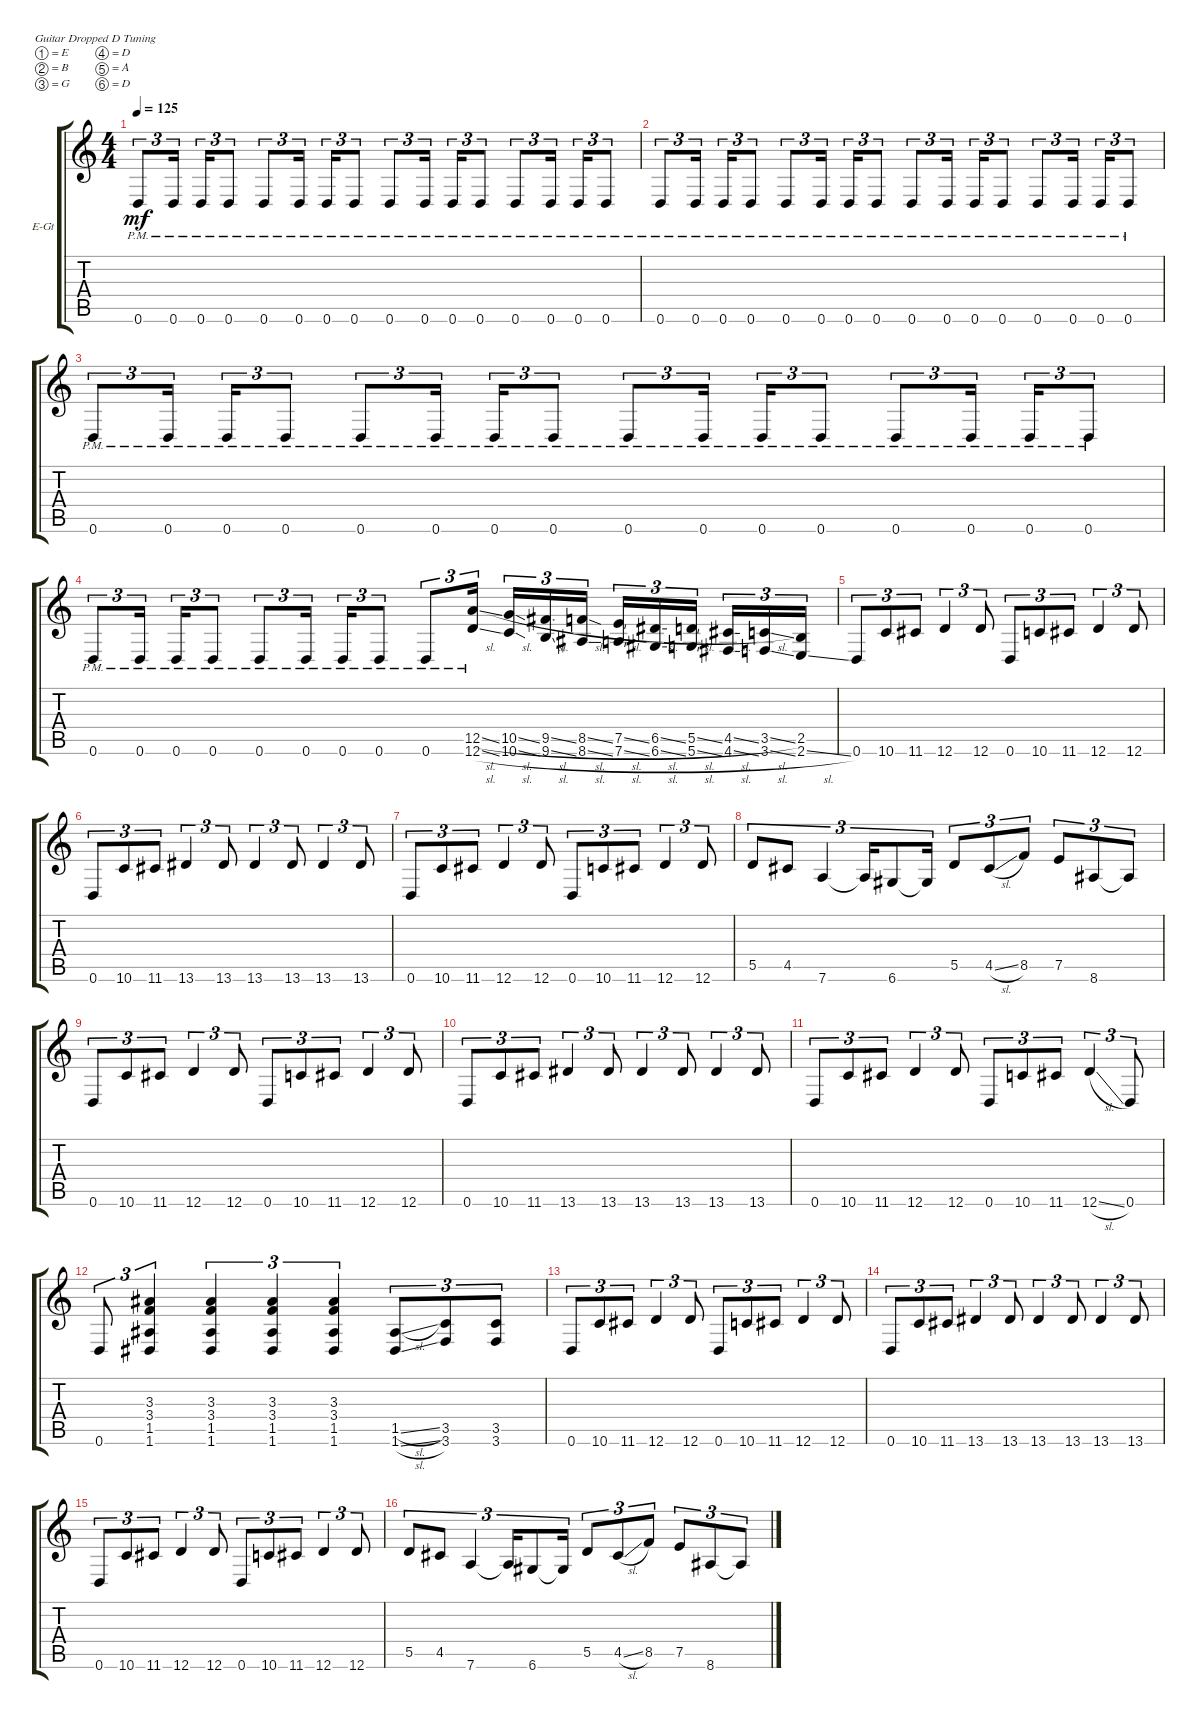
\defaultSystemsLayout 4
\bracketExtendMode groupsimilarinstruments
\firstSystemTrackNameOrientation horizontal
\otherSystemsTrackNameOrientation horizontal
\track ("Rythem 1" "E-Gt") {instrument distortionguitar}
\staff {score tabs}
\tuning (E4 B3 G3 D3 A2 D2)
\ts (4 4)
\tempo 125
\clef g2
\ks c
0.6{pm}.8{tu (3 2) dy mf} 0.6{pm}.16{tu (3 2)} 0.6{pm}.16{tu (3 2)} 0.6{pm}.8{tu (3 2)} 0.6{pm}.8{tu (3 2)} 0.6{pm}.16{tu (3 2)} 0.6{pm}.16{tu (3 2)} 0.6{pm}.8{tu (3 2)} 0.6{pm}.8{tu (3 2)} 0.6{pm}.16{tu (3 2)} 0.6{pm}.16{tu (3 2)} 0.6{pm}.8{tu (3 2)} 0.6{pm}.8{tu (3 2)} 0.6{pm}.16{tu (3 2)} 0.6{pm}.16{tu (3 2)} 0.6{pm}.8{tu (3 2)} |
0.6{pm}.8{tu (3 2)} 0.6{pm}.16{tu (3 2)} 0.6{pm}.16{tu (3 2)} 0.6{pm}.8{tu (3 2)} 0.6{pm}.8{tu (3 2)} 0.6{pm}.16{tu (3 2)} 0.6{pm}.16{tu (3 2)} 0.6{pm}.8{tu (3 2)} 0.6{pm}.8{tu (3 2)} 0.6{pm}.16{tu (3 2)} 0.6{pm}.16{tu (3 2)} 0.6{pm}.8{tu (3 2)} 0.6{pm}.8{tu (3 2)} 0.6{pm}.16{tu (3 2)} 0.6{pm}.16{tu (3 2)} 0.6{pm}.8{tu (3 2)} |
0.6{pm}.8{tu (3 2)} 0.6{pm}.16{tu (3 2)} 0.6{pm}.16{tu (3 2)} 0.6{pm}.8{tu (3 2)} 0.6{pm}.8{tu (3 2)} 0.6{pm}.16{tu (3 2)} 0.6{pm}.16{tu (3 2)} 0.6{pm}.8{tu (3 2)} 0.6{pm}.8{tu (3 2)} 0.6{pm}.16{tu (3 2)} 0.6{pm}.16{tu (3 2)} 0.6{pm}.8{tu (3 2)} 0.6{pm}.8{tu (3 2)} 0.6{pm}.16{tu (3 2)} 0.6{pm}.16{tu (3 2)} 0.6{pm}.8{tu (3 2)} |
0.6{pm}.8{tu (3 2)} 0.6{pm}.16{tu (3 2)} 0.6{pm}.16{tu (3 2)} 0.6{pm}.8{tu (3 2)} 0.6{pm}.8{tu (3 2)} 0.6{pm}.16{tu (3 2)} 0.6{pm}.16{tu (3 2)} 0.6{pm}.8{tu (3 2)} 0.6{pm}.8{tu (3 2)} (12.6{sl pm} 12.5{sl}).16{tu (3 2)} (10.6{sl} 10.5{sl}).16{tu (3 2)} (9.6{sl} 9.5{sl}).16{tu (3 2)} (8.6{sl} 8.5{sl}).16{tu (3 2)} (7.6{sl} 7.5{sl}).16{tu (3 2)} (6.6{sl} 6.5{sl}).16{tu (3 2)} (5.6{sl} 5.5{sl}).16{tu (3 2)} (4.6{sl} 4.5{sl}).16{tu (3 2)} (3.6{sl} 3.5{sl}).16{tu (3 2)} (2.6{sl} 2.5).16{tu (3 2)} |
0.6.8{tu (3 2)} 10.6.8{tu (3 2)} 11.6.8{tu (3 2)} 12.6.4{tu (3 2)} 12.6.8{tu (3 2)} 0.6.8{tu (3 2)} 10.6.8{tu (3 2)} 11.6.8{tu (3 2)} 12.6.4{tu (3 2)} 12.6.8{tu (3 2)} |
0.6.8{tu (3 2)} 10.6.8{tu (3 2)} 11.6.8{tu (3 2)} 13.6.4{tu (3 2)} 13.6.8{tu (3 2)} 13.6.4{tu (3 2)} 13.6.8{tu (3 2)} 13.6.4{tu (3 2)} 13.6.8{tu (3 2)} |
0.6.8{tu (3 2)} 10.6.8{tu (3 2)} 11.6.8{tu (3 2)} 12.6.4{tu (3 2)} 12.6.8{tu (3 2)} 0.6.8{tu (3 2)} 10.6.8{tu (3 2)} 11.6.8{tu (3 2)} 12.6.4{tu (3 2)} 12.6.8{tu (3 2)} |
5.5.8{tu (3 2)} 4.5.8{tu (3 2)} 7.6.4{tu (3 2)} 7.6{t}.16{tu (3 2)} 6.6.8{tu (3 2)} 6.6{t}.16{tu (3 2)} 5.5.8{tu (3 2)} 4.5{sl}.8{tu (3 2)} 8.5.8{tu (3 2)} 7.5.8{tu (3 2)} 8.6.8{tu (3 2)} 8.6{t}.8{tu (3 2)} |
0.6.8{tu (3 2)} 10.6.8{tu (3 2)} 11.6.8{tu (3 2)} 12.6.4{tu (3 2)} 12.6.8{tu (3 2)} 0.6.8{tu (3 2)} 10.6.8{tu (3 2)} 11.6.8{tu (3 2)} 12.6.4{tu (3 2)} 12.6.8{tu (3 2)} |
0.6.8{tu (3 2)} 10.6.8{tu (3 2)} 11.6.8{tu (3 2)} 13.6.4{tu (3 2)} 13.6.8{tu (3 2)} 13.6.4{tu (3 2)} 13.6.8{tu (3 2)} 13.6.4{tu (3 2)} 13.6.8{tu (3 2)} |
0.6.8{tu (3 2)} 10.6.8{tu (3 2)} 11.6.8{tu (3 2)} 12.6.4{tu (3 2)} 12.6.8{tu (3 2)} 0.6.8{tu (3 2)} 10.6.8{tu (3 2)} 11.6.8{tu (3 2)} 12.6{sl}.4{tu (3 2)} 0.6.8{tu (3 2)} |
0.6.8{tu (3 2)} (1.6 1.5 3.4 3.3).4{tu (3 2)} (1.6 1.5 3.4 3.3).4{tu (3 2)} (1.6 1.5 3.3 3.4).4{tu (3 2)} (1.6 1.5 3.4 3.3).4{tu (3 2)} (1.6{sl} 1.5{sl}).8{tu (3 2)} (3.6 3.5).8{tu (3 2)} (3.5 3.6).8{tu (3 2)} |
0.6.8{tu (3 2)} 10.6.8{tu (3 2)} 11.6.8{tu (3 2)} 12.6.4{tu (3 2)} 12.6.8{tu (3 2)} 0.6.8{tu (3 2)} 10.6.8{tu (3 2)} 11.6.8{tu (3 2)} 12.6.4{tu (3 2)} 12.6.8{tu (3 2)} |
0.6.8{tu (3 2)} 10.6.8{tu (3 2)} 11.6.8{tu (3 2)} 13.6.4{tu (3 2)} 13.6.8{tu (3 2)} 13.6.4{tu (3 2)} 13.6.8{tu (3 2)} 13.6.4{tu (3 2)} 13.6.8{tu (3 2)} |
0.6.8{tu (3 2)} 10.6.8{tu (3 2)} 11.6.8{tu (3 2)} 12.6.4{tu (3 2)} 12.6.8{tu (3 2)} 0.6.8{tu (3 2)} 10.6.8{tu (3 2)} 11.6.8{tu (3 2)} 12.6.4{tu (3 2)} 12.6.8{tu (3 2)} |
5.5.8{tu (3 2)} 4.5.8{tu (3 2)} 7.6.4{tu (3 2)} 7.6{t}.16{tu (3 2)} 6.6.8{tu (3 2)} 6.6{t}.16{tu (3 2)} 5.5.8{tu (3 2)} 4.5{sl}.8{tu (3 2)} 8.5.8{tu (3 2)} 7.5.8{tu (3 2)} 8.6.8{tu (3 2)} 8.6{t}.8{tu (3 2)}
